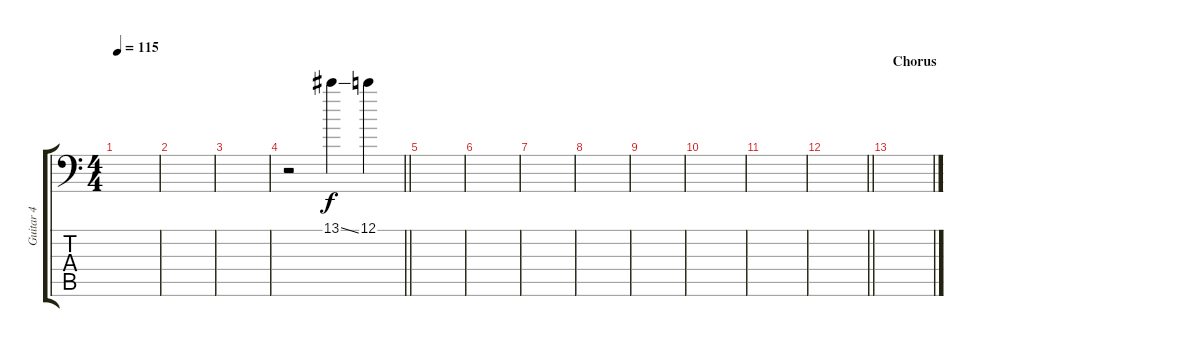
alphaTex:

\track ("Guitar 4" "Guitar 4") {instrument distortionguitar}
\staff {score tabs}
\tuning (C4 G3 Eb3 Bb2 F2 Bb1) {hide}
\ts (4 4)
\tempo 115
\clef f4
\ks c
|
|
|
\barLineRight lightlight
r.2 13.1{ss}.4 12.1.4 |
\section ("" "")
|
|
|
|
|
|
|
\barLineRight lightlight
|
\section ("" "Chorus")
